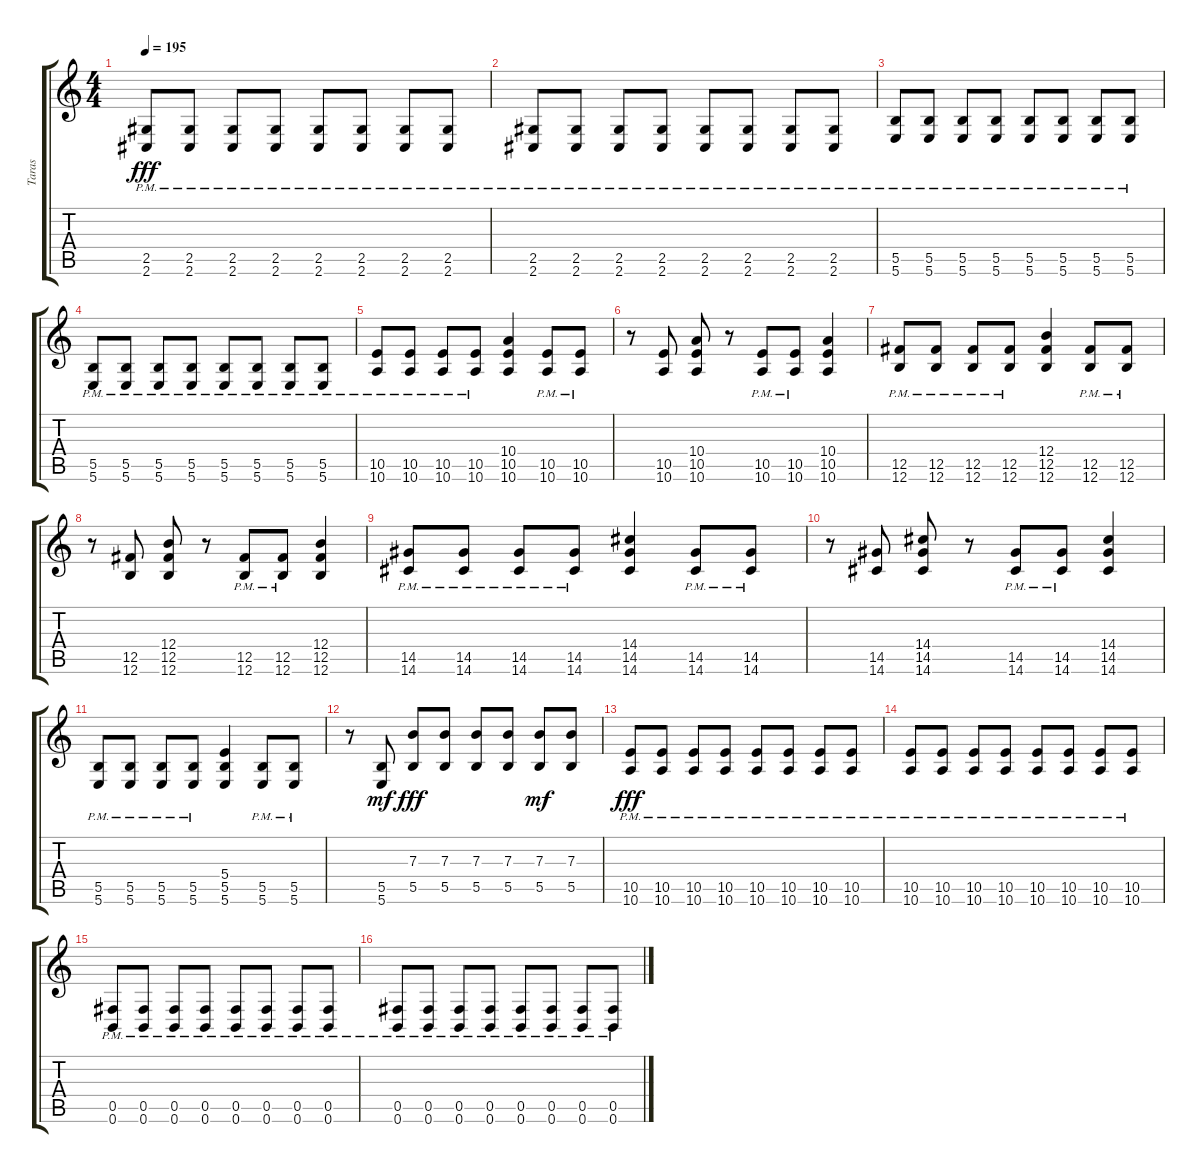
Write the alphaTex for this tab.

\track ("Taras" "Taras") {instrument distortionguitar}
\staff {score tabs}
\tuning (Db4 Ab3 E3 B2 Gb2 B1) {hide}
\ts (4 4)
\tempo 195
\clef g2
\ks c
(2.5{pm} 2.6{pm}).8{dy fff} (2.5{pm} 2.6{pm}).8 (2.5{pm} 2.6{pm}).8 (2.5{pm} 2.6{pm}).8 (2.5{pm} 2.6{pm}).8 (2.5{pm} 2.6{pm}).8 (2.5{pm} 2.6{pm}).8 (2.5{pm} 2.6{pm}).8 |
(2.5{pm} 2.6{pm}).8 (2.5{pm} 2.6{pm}).8 (2.5{pm} 2.6{pm}).8 (2.5{pm} 2.6{pm}).8 (2.5{pm} 2.6{pm}).8 (2.5{pm} 2.6{pm}).8 (2.5{pm} 2.6{pm}).8 (2.5{pm} 2.6{pm}).8 |
(5.5{pm} 5.6{pm}).8 (5.5{pm} 5.6{pm}).8 (5.5{pm} 5.6{pm}).8 (5.5{pm} 5.6{pm}).8 (5.5{pm} 5.6{pm}).8 (5.5{pm} 5.6{pm}).8 (5.5{pm} 5.6{pm}).8 (5.5{pm} 5.6{pm}).8 |
(5.5{pm} 5.6{pm}).8 (5.5{pm} 5.6{pm}).8 (5.5{pm} 5.6{pm}).8 (5.5{pm} 5.6{pm}).8 (5.5{pm} 5.6{pm}).8 (5.5{pm} 5.6{pm}).8 (5.5{pm} 5.6{pm}).8 (5.5{pm} 5.6{pm}).8 |
(10.5{pm} 10.6{pm}).8 (10.5{pm} 10.6{pm}).8 (10.5{pm} 10.6{pm}).8 (10.5{pm} 10.6{pm}).8 (10.4 10.5 10.6).4 (10.5{pm} 10.6{pm}).8 (10.5{pm} 10.6{pm}).8 |
r.8 (10.5 10.6).8 (10.4 10.5 10.6).8 r.8 (10.5{pm} 10.6{pm}).8 (10.5{pm} 10.6{pm}).8 (10.4 10.5 10.6).4 |
(12.5{pm} 12.6{pm}).8 (12.5{pm} 12.6{pm}).8 (12.5{pm} 12.6{pm}).8 (12.5{pm} 12.6{pm}).8 (12.4 12.5 12.6).4 (12.5{pm} 12.6{pm}).8 (12.5{pm} 12.6{pm}).8 |
r.8 (12.5 12.6).8 (12.4 12.5 12.6).8 r.8 (12.5{pm} 12.6{pm}).8 (12.5{pm} 12.6{pm}).8 (12.4 12.5 12.6).4 |
(14.5{pm} 14.6{pm}).8 (14.5{pm} 14.6{pm}).8 (14.5{pm} 14.6{pm}).8 (14.5{pm} 14.6{pm}).8 (14.4 14.5 14.6).4 (14.5{pm} 14.6{pm}).8 (14.5{pm} 14.6{pm}).8 |
r.8 (14.5 14.6).8 (14.4 14.5 14.6).8 r.8 (14.5{pm} 14.6{pm}).8 (14.5{pm} 14.6{pm}).8 (14.4 14.5 14.6).4 |
(5.5{pm} 5.6{pm}).8 (5.5{pm} 5.6{pm}).8 (5.5{pm} 5.6{pm}).8 (5.5{pm} 5.6{pm}).8 (5.4 5.5 5.6).4 (5.5{pm} 5.6{pm}).8 (5.5{pm} 5.6{pm}).8 |
r.8 (5.5 5.6).8{dy mf} (7.3 5.5).8{dy fff} (7.3 5.5).8 (7.3 5.5).8 (7.3 5.5).8 (7.3 5.5).8{dy mf} (7.3 5.5).8 |
(10.5{pm} 10.6{pm}).8{dy fff} (10.5{pm} 10.6{pm}).8 (10.5{pm} 10.6{pm}).8 (10.5{pm} 10.6{pm}).8 (10.5{pm} 10.6{pm}).8 (10.5{pm} 10.6{pm}).8 (10.5{pm} 10.6{pm}).8 (10.5{pm} 10.6{pm}).8 |
(10.5{pm} 10.6{pm}).8 (10.5{pm} 10.6{pm}).8 (10.5{pm} 10.6{pm}).8 (10.5{pm} 10.6{pm}).8 (10.5{pm} 10.6{pm}).8 (10.5{pm} 10.6{pm}).8 (10.5{pm} 10.6{pm}).8 (10.5{pm} 10.6{pm}).8 |
(0.5{pm} 0.6{pm}).8 (0.5{pm} 0.6{pm}).8 (0.5{pm} 0.6{pm}).8 (0.5{pm} 0.6{pm}).8 (0.5{pm} 0.6{pm}).8 (0.5{pm} 0.6{pm}).8 (0.5{pm} 0.6{pm}).8 (0.5{pm} 0.6{pm}).8 |
(0.5{pm} 0.6{pm}).8 (0.5{pm} 0.6{pm}).8 (0.5{pm} 0.6{pm}).8 (0.5{pm} 0.6{pm}).8 (0.5{pm} 0.6{pm}).8 (0.5{pm} 0.6{pm}).8 (0.5{pm} 0.6{pm}).8 (0.5{pm} 0.6{pm}).8
